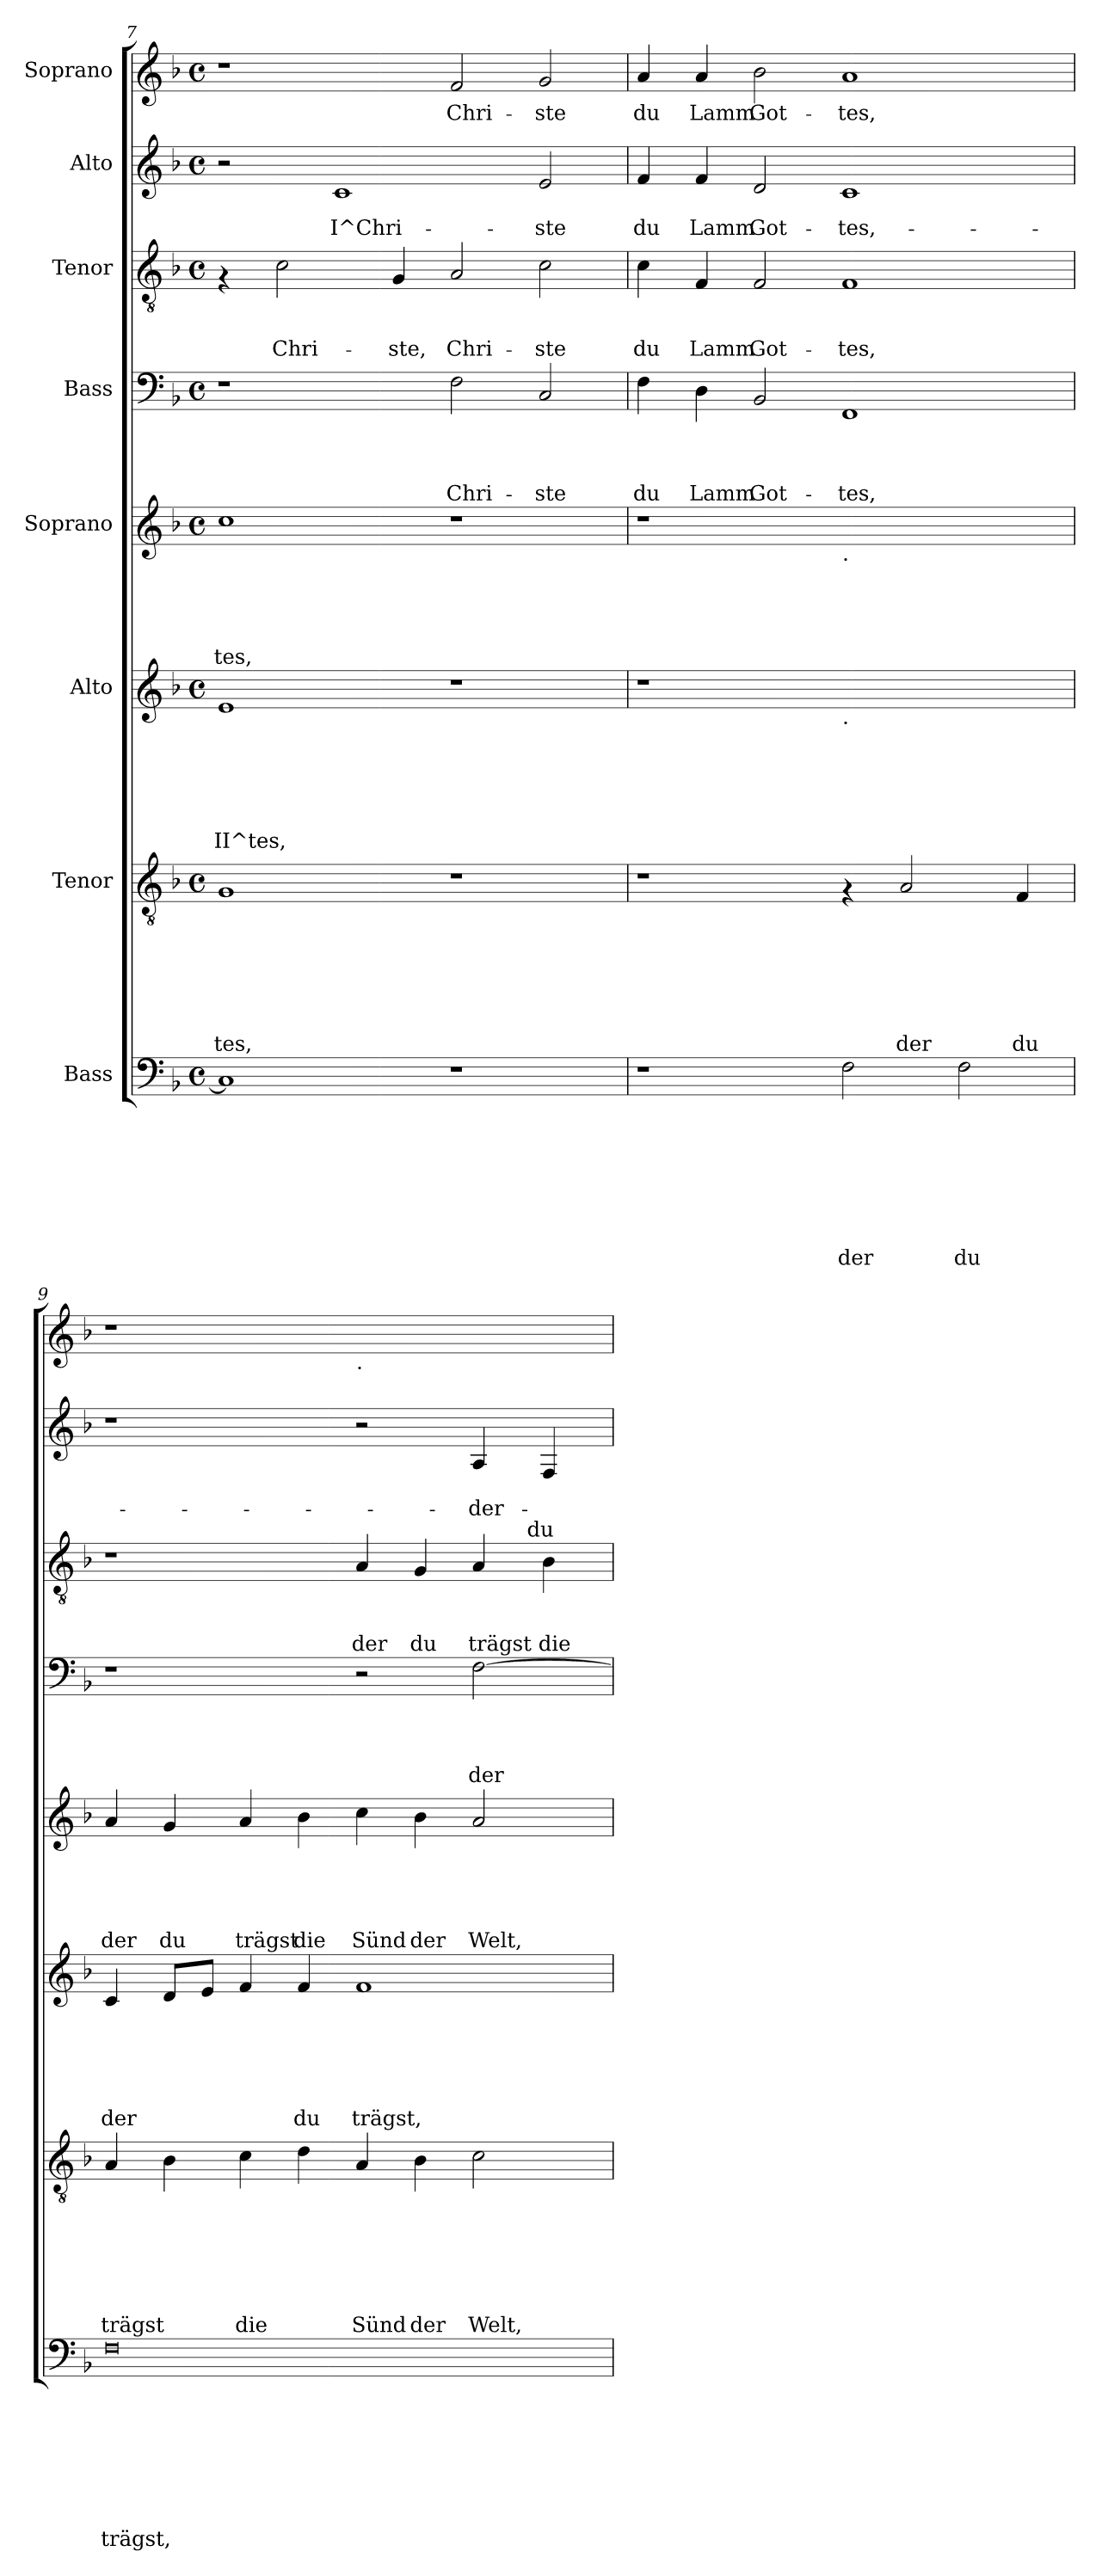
**kern	**text	**text	**text	**text	**text	**text	**text	**text	**kern	**text	**text	**text	**text	**text	**text	**text	**kern	**text	**text	**text	**text	**text	**text	**kern	**text	**text	**text	**text	**text	**kern	**text	**text	**text	**text	**kern	**text	**text	**text	**kern	**text	**text	**kern	**text
*part8	*part8	*part8	*part8	*part8	*part8	*part8	*part8	*part8	*part7	*part7	*part7	*part7	*part7	*part7	*part7	*part7	*part6	*part6	*part6	*part6	*part6	*part6	*part6	*part5	*part5	*part5	*part5	*part5	*part5	*part4	*part4	*part4	*part4	*part4	*part3	*part3	*part3	*part3	*part2	*part2	*part2	*part1	*part1
*staff8	*staff8	*staff8	*staff8	*staff8	*staff8	*staff8	*staff8	*staff8	*staff7	*staff7	*staff7	*staff7	*staff7	*staff7	*staff7	*staff7	*staff6	*staff6	*staff6	*staff6	*staff6	*staff6	*staff6	*staff5	*staff5	*staff5	*staff5	*staff5	*staff5	*staff4	*staff4	*staff4	*staff4	*staff4	*staff3	*staff3	*staff3	*staff3	*staff2	*staff2	*staff2	*staff1	*staff1
*I"Bass	*	*	*	*	*	*	*	*	*I"Tenor	*	*	*	*	*	*	*	*I"Alto	*	*	*	*	*	*	*I"Soprano	*	*	*	*	*	*I"Bass	*	*	*	*	*I"Tenor	*	*	*	*I"Alto	*	*	*I"Soprano	*
!!LO:PB:g=z
*clefF4	*	*	*	*	*	*	*	*	*clefGv2	*	*	*	*	*	*	*	*clefG2	*	*	*	*	*	*	*clefG2	*	*	*	*	*	*clefF4	*	*	*	*	*clefGv2	*	*	*	*clefG2	*	*	*clefG2	*
*k[b-]	*	*	*	*	*	*	*	*	*k[b-]	*	*	*	*	*	*	*	*k[b-]	*	*	*	*	*	*	*k[b-]	*	*	*	*	*	*k[b-]	*	*	*	*	*k[b-]	*	*	*	*k[b-]	*	*	*k[b-]	*
*F:	*	*	*	*	*	*	*	*	*F:	*	*	*	*	*	*	*	*F:	*	*	*	*	*	*	*F:	*	*	*	*	*	*F:	*	*	*	*	*F:	*	*	*	*F:	*	*	*F:	*
*M4/4	*	*	*	*	*	*	*	*	*M4/4	*	*	*	*	*	*	*	*M4/4	*	*	*	*	*	*	*M4/4	*	*	*	*	*	*M4/4	*	*	*	*	*M4/4	*	*	*	*M4/4	*	*	*M4/4	*
*met(c)	*	*	*	*	*	*	*	*	*met(c)	*	*	*	*	*	*	*	*met(c)	*	*	*	*	*	*	*met(c)	*	*	*	*	*	*met(c)	*	*	*	*	*met(c)	*	*	*	*met(c)	*	*	*met(c)	*
=7	=7	=7	=7	=7	=7	=7	=7	=7	=7	=7	=7	=7	=7	=7	=7	=7	=7	=7	=7	=7	=7	=7	=7	=7	=7	=7	=7	=7	=7	=7	=7	=7	=7	=7	=7	=7	=7	=7	=7	=7	=7	=7	=7
!	!	!	!	!	!	!	!	!	!	!	!	!	!	!	!	!LO:LY:b	!	!	!	!	!	!	!LO:LY:b:rj	!	!	!	!	!	!LO:LY:b	!	!	!	!	!	!	!	!	!	!	!	!	!	!
1C]	.	.	.	.	.	.	.	.	1G	.	.	.	.	.	.	-tes,	1e	.	.	.	.	.	-II^tes,	1cc	.	.	.	.	-tes,	1r	.	.	.	.	4rF	.	.	.	2r	.	.	1r	.
!	!	!	!	!	!	!	!	!	!	!	!	!	!	!	!	!	!	!	!	!	!	!	!	!	!	!	!	!	!	!	!	!	!	!	!	!	!	!LO:LY:b	!	!	!	!	!
.	.	.	.	.	.	.	.	.	.	.	.	.	.	.	.	.	.	.	.	.	.	.	.	.	.	.	.	.	.	.	.	.	.	.	2c\	.	.	Chri-	.	.	.	.	.
!	!	!	!	!	!	!	!	!	!	!	!	!	!	!	!	!	!	!	!	!	!	!	!	!	!	!	!	!	!	!	!	!	!	!	!	!	!	!	!	!	!LO:LY:b:rj	!	!
.	.	.	.	.	.	.	.	.	.	.	.	.	.	.	.	.	.	.	.	.	.	.	.	.	.	.	.	.	.	.	.	.	.	.	.	.	.	.	1c	.	I^Chri-	.	.
!	!	!	!	!	!	!	!	!	!	!	!	!	!	!	!	!	!	!	!	!	!	!	!	!	!	!	!	!	!	!	!	!	!	!	!	!	!	!LO:LY:b	!	!	!	!	!
.	.	.	.	.	.	.	.	.	.	.	.	.	.	.	.	.	.	.	.	.	.	.	.	.	.	.	.	.	.	.	.	.	.	.	4G/	.	.	-ste,	.	.	.	.	.
!	!	!	!	!	!	!	!	!	!	!	!	!	!	!	!	!	!	!	!	!	!	!	!	!	!	!	!	!	!	!	!	!	!	!LO:LY:b	!	!	!	!LO:LY:b	!	!	!	!	!LO:LY:b
1r	.	.	.	.	.	.	.	.	1r	.	.	.	.	.	.	.	1r	.	.	.	.	.	.	1r	.	.	.	.	.	2F\	.	.	.	Chri-	2A/	.	.	Chri-	.	.	.	2f/	Chri-
!	!	!	!	!	!	!	!	!	!	!	!	!	!	!	!	!	!	!	!	!	!	!	!	!	!	!	!	!	!	!	!	!	!	!LO:LY:b	!	!	!	!LO:LY:b	!	!	!LO:LY:b:rj	!	!LO:LY:b
.	.	.	.	.	.	.	.	.	.	.	.	.	.	.	.	.	.	.	.	.	.	.	.	.	.	.	.	.	.	2C/	.	.	.	-ste	2c\	.	.	-ste	2e/	.	-ste	2g/	-ste
=8	=8	=8	=8	=8	=8	=8	=8	=8	=8	=8	=8	=8	=8	=8	=8	=8	=8	=8	=8	=8	=8	=8	=8	=8	=8	=8	=8	=8	=8	=8	=8	=8	=8	=8	=8	=8	=8	=8	=8	=8	=8	=8	=8
!	!	!	!	!	!	!	!	!	!	!	!	!	!	!	!	!	!	!	!	!	!	!	!	!	!	!	!	!	!	!	!	!	!	!LO:LY:b	!	!	!	!LO:LY:b	!	!	!LO:LY:b:rj	!	!LO:LY:b
1r	.	.	.	.	.	.	.	.	1r	.	.	.	.	.	.	.	1r	.	.	.	.	.	.	1r	.	.	.	.	.	4F\	.	.	.	du	4c\	.	.	du	4f/	.	du	4a/	du
!	!	!	!	!	!	!	!	!	!	!	!	!	!	!	!	!	!	!	!	!	!	!	!	!	!	!	!	!	!	!	!	!	!	!LO:LY:b	!	!	!	!LO:LY:b	!	!	!LO:LY:b:rj	!	!LO:LY:b
.	.	.	.	.	.	.	.	.	.	.	.	.	.	.	.	.	.	.	.	.	.	.	.	.	.	.	.	.	.	4D\	.	.	.	Lamm	4F/	.	.	Lamm	4f/	.	Lamm	4a/	Lamm
!	!	!	!	!	!	!	!	!	!	!	!	!	!	!	!	!	!	!	!	!	!	!	!	!	!	!	!	!	!	!	!	!	!	!LO:LY:b	!	!	!	!LO:LY:b	!	!	!LO:LY:b:rj	!	!LO:LY:b
.	.	.	.	.	.	.	.	.	.	.	.	.	.	.	.	.	.	.	.	.	.	.	.	.	.	.	.	.	.	2BB-/	.	.	.	Got-	2F/	.	.	Got-	2d/	.	Got-	2b-\	Got-
!	!	!	!	!	!	!	!	!	!	!	!	!	!	!	!	!	!	!	!	!	!	!	!	!LO:TX:b:t=.	!	!	!	!	!	!	!	!	!	!	!	!	!	!	!	!	!	!	!
!	!	!	!	!	!	!	!	!	!	!	!	!	!	!	!	!	!LO:TX:b:t=.	!	!	!	!	!	!	!	!	!	!	!	!	!	!	!	!	!	!	!	!	!	!	!	!	!	!
!	!	!	!	!	!	!	!	!LO:LY:b	!	!	!	!	!	!	!	!	!	!	!	!	!	!	!	!	!	!	!	!	!	!	!	!	!	!LO:LY:b	!	!	!	!LO:LY:b	!	!	!LO:LY:b:rj	!	!LO:LY:b
2F\	.	.	.	.	.	.	.	der	4rF	.	.	.	.	.	.	.	1ryy	.	.	.	.	.	.	1ryy	.	.	.	.	.	1FF	.	.	.	-tes,	1F	.	.	-tes,	1c	.	-tes,-	1a	-tes,
!	!	!	!	!	!	!	!	!	!	!	!	!	!	!	!	!LO:LY:b	!	!	!	!	!	!	!	!	!	!	!	!	!	!	!	!	!	!	!	!	!	!	!	!	!	!	!
.	.	.	.	.	.	.	.	.	2A/	.	.	.	.	.	.	der	.	.	.	.	.	.	.	.	.	.	.	.	.	.	.	.	.	.	.	.	.	.	.	.	.	.	.
!	!	!	!	!	!	!	!	!LO:LY:b	!	!	!	!	!	!	!	!	!	!	!	!	!	!	!	!	!	!	!	!	!	!	!	!	!	!	!	!	!	!	!	!	!	!	!
2F\	.	.	.	.	.	.	.	du	.	.	.	.	.	.	.	.	.	.	.	.	.	.	.	.	.	.	.	.	.	.	.	.	.	.	.	.	.	.	.	.	.	.	.
!	!	!	!	!	!	!	!	!	!	!	!	!	!	!	!	!LO:LY:b	!	!	!	!	!	!	!	!	!	!	!	!	!	!	!	!	!	!	!	!	!	!	!	!	!	!	!
.	.	.	.	.	.	.	.	.	4F/	.	.	.	.	.	.	du	.	.	.	.	.	.	.	.	.	.	.	.	.	.	.	.	.	.	.	.	.	.	.	.	.	.	.
=9	=9	=9	=9	=9	=9	=9	=9	=9	=9	=9	=9	=9	=9	=9	=9	=9	=9	=9	=9	=9	=9	=9	=9	=9	=9	=9	=9	=9	=9	=9	=9	=9	=9	=9	=9	=9	=9	=9	=9	=9	=9	=9	=9
!	!	!	!	!	!	!	!	!LO:LY:b	!	!	!	!	!	!	!	!LO:LY:b	!	!	!	!	!	!	!LO:LY:b:rj	!	!	!	!	!	!LO:LY:b	!	!	!	!	!	!	!	!	!	!	!	!	!	!
*	*	*	*	*	*	*	*	*	*	*	*	*	*	*	*	*	*	*	*	*	*	*	*	*	*	*	*	*	*	*	*	*	*	*	*^	*	*	*	*	*	*	*	*
0F	.	.	.	.	.	.	.	trägst,	4A/	.	.	.	.	.	.	trägst	4c/	.	.	.	.	.	der	4a/	.	.	.	.	der	1r	.	.	.	.	1r	1ryy	.	.	.	1r	.	.	1r	.
!	!	!	!	!	!	!	!	!	!	!	!	!	!	!	!	!	!	!	!	!	!	!	!	!	!	!	!	!	!LO:LY:b	!	!	!	!	!	!	!	!	!	!	!	!	!	!	!
.	.	.	.	.	.	.	.	.	4B-\	.	.	.	.	.	.	.	8d/L	.	.	.	.	.	.	4g/	.	.	.	.	du	.	.	.	.	.	.	.	.	.	.	.	.	.	.	.
.	.	.	.	.	.	.	.	.	.	.	.	.	.	.	.	.	8e/J	.	.	.	.	.	.	.	.	.	.	.	.	.	.	.	.	.	.	.	.	.	.	.	.	.	.	.
!	!	!	!	!	!	!	!	!	!	!	!	!	!	!	!	!LO:LY:b	!	!	!	!	!	!	!	!	!	!	!	!	!LO:LY:b	!	!	!	!	!	!	!	!	!	!	!	!	!	!	!
.	.	.	.	.	.	.	.	.	4c\	.	.	.	.	.	.	die	4f/	.	.	.	.	.	.	4a/	.	.	.	.	trägst	.	.	.	.	.	.	.	.	.	.	.	.	.	.	.
!	!	!	!	!	!	!	!	!	!	!	!	!	!	!	!	!	!	!	!	!	!	!	!LO:LY:b:rj	!	!	!	!	!	!LO:LY:b	!	!	!	!	!	!	!	!	!	!	!	!	!	!	!
.	.	.	.	.	.	.	.	.	4d\	.	.	.	.	.	.	.	4f/	.	.	.	.	.	du	4b-\	.	.	.	.	die	.	.	.	.	.	.	.	.	.	.	.	.	.	.	.
!	!	!	!	!	!	!	!	!	!	!	!	!	!	!	!	!	!	!	!	!	!	!	!	!	!	!	!	!	!	!	!	!	!	!	!	!	!	!	!	!	!	!	!LO:TX:b:t=.	!
!	!	!	!	!	!	!	!	!	!	!	!	!	!	!	!	!LO:LY:b	!	!	!	!	!	!	!LO:LY:b:rj	!	!	!	!	!	!LO:LY:b	!	!	!	!	!	!	!	!	!	!LO:LY:b	!	!	!	!	!
.	.	.	.	.	.	.	.	.	4A/	.	.	.	.	.	.	Sünd	1f	.	.	.	.	.	trägst,	4cc\	.	.	.	.	Sünd	2r	.	.	.	.	4A/	2ryy	.	.	der	2r	.	.	1ryy	.
!	!	!	!	!	!	!	!	!	!	!	!	!	!	!	!	!LO:LY:b	!	!	!	!	!	!	!	!	!	!	!	!	!LO:LY:b	!	!	!	!	!	!	!	!	!	!LO:LY:b	!	!	!	!	!
.	.	.	.	.	.	.	.	.	4B-\	.	.	.	.	.	.	der	.	.	.	.	.	.	.	4b-\	.	.	.	.	der	.	.	.	.	.	4G/	.	.	.	du	.	.	.	.	.
!	!	!	!	!	!	!	!	!	!	!	!	!	!	!	!	!LO:LY:b	!	!	!	!	!	!	!	!	!	!	!	!	!LO:LY:b	!	!	!	!	!LO:LY:b	!	!	!	!	!LO:LY:b	!	!	!LO:LY:b:rj	!	!
.	.	.	.	.	.	.	.	.	2c\	.	.	.	.	.	.	Welt,	.	.	.	.	.	.	.	2a/	.	.	.	.	Welt,	[>2F\	.	.	.	der	4A/	8..ryy	.	.	trägst	4A/	.	-der-	.	.
!	!	!	!	!	!	!	!	!	!	!	!	!	!	!	!	!	!	!	!	!	!	!	!	!	!	!	!	!	!	!	!	!	!	!	!	!LO:TX:a:t=du	!	!	!	!	!	!	!	!
.	.	.	.	.	.	.	.	.	.	.	.	.	.	.	.	.	.	.	.	.	.	.	.	.	.	.	.	.	.	.	.	.	.	.	.	4ryy	.	.	.	.	.	.	.	.
!	!	!	!	!	!	!	!	!	!	!	!	!	!	!	!	!	!	!	!	!	!	!	!	!	!	!	!	!	!	!	!	!	!	!	!	!	!	!	!LO:LY:b	!	!	!	!	!
.	.	.	.	.	.	.	.	.	.	.	.	.	.	.	.	.	.	.	.	.	.	.	.	.	.	.	.	.	.	.	.	.	.	.	4B-\	.	.	.	die	4F/	.	.	.	.
.	.	.	.	.	.	.	.	.	.	.	.	.	.	.	.	.	.	.	.	.	.	.	.	.	.	.	.	.	.	.	.	.	.	.	.	32ryy	.	.	.	.	.	.	.	.
*	*	*	*	*	*	*	*	*	*	*	*	*	*	*	*	*	*	*	*	*	*	*	*	*	*	*	*	*	*	*	*	*	*	*	*v	*v	*	*	*	*	*	*	*	*
=	=	=	=	=	=	=	=	=	=	=	=	=	=	=	=	=	=	=	=	=	=	=	=	=	=	=	=	=	=	=	=	=	=	=	=	=	=	=	=	=	=	=	=
*-	*-	*-	*-	*-	*-	*-	*-	*-	*-	*-	*-	*-	*-	*-	*-	*-	*-	*-	*-	*-	*-	*-	*-	*-	*-	*-	*-	*-	*-	*-	*-	*-	*-	*-	*-	*-	*-	*-	*-	*-	*-	*-	*-
